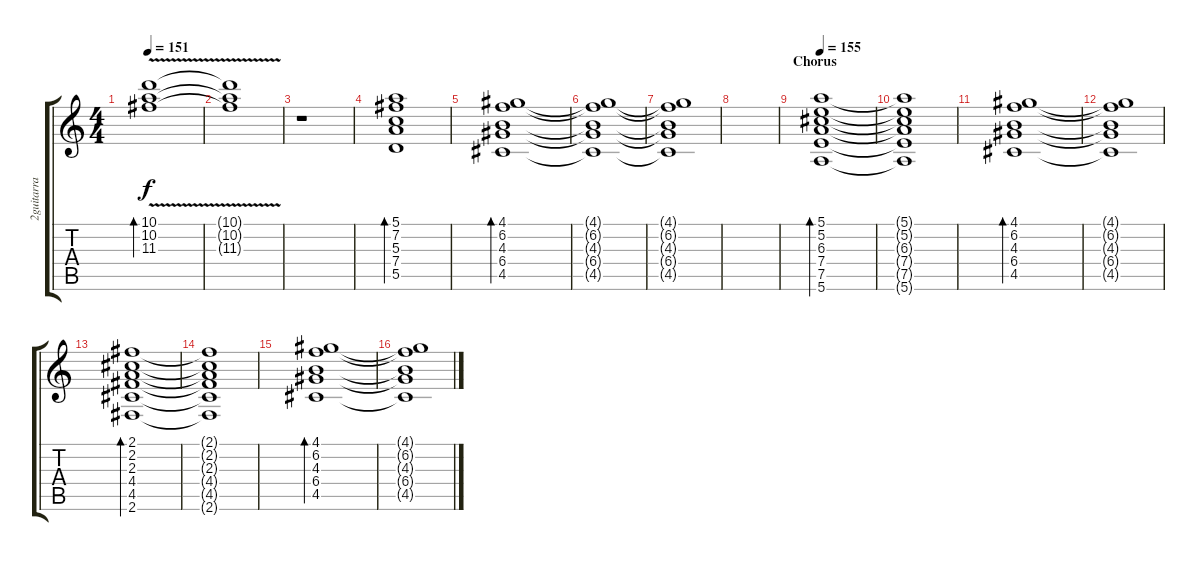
\track ("2guitarra" "2guitarra") {instrument electricguitarclean}
\staff {score tabs}
\tuning (E4 B3 G3 D3 A2 E2) {hide}
\ts (4 4)
\tempo 151
\clef g2
\ks c
(10.1{v} 10.2{v} 11.3{v}).1{bd 240 dy f instrument electricguitarjazz} |
(10.1{t} 10.2{t} 11.3{t}).1 |
r.1 |
(5.1 7.2 5.3 7.4 5.5).1{bd 120 instrument electricguitarclean} |
(4.1 6.2 4.3 6.4 4.5).1{bd 120} |
(4.1{t} 6.2{t} 4.3{t} 6.4{t} 4.5{t}).1 |
(4.1{t} 6.2{t} 4.3{t} 6.4{t} 4.5{t}).1 |
|
\section ("" "Chorus")
\tempo 155
(5.1 5.2 6.3 7.4 7.5 5.6).1{bd 120 volume 14} |
(5.1{t} 5.2{t} 6.3{t} 7.4{t} 7.5{t} 5.6{t}).1 |
(4.1 6.2 4.3 6.4 4.5).1{bd 120} |
(4.1{t} 6.2{t} 4.3{t} 6.4{t} 4.5{t}).1 |
(2.1 2.2 2.3 4.4 4.5 2.6).1{bd 120} |
(2.1{t} 2.2{t} 2.3{t} 4.4{t} 4.5{t} 2.6{t}).1 |
(4.1 6.2 4.3 6.4 4.5).1{bd 120} |
(4.1{t} 6.2{t} 4.3{t} 6.4{t} 4.5{t}).1
